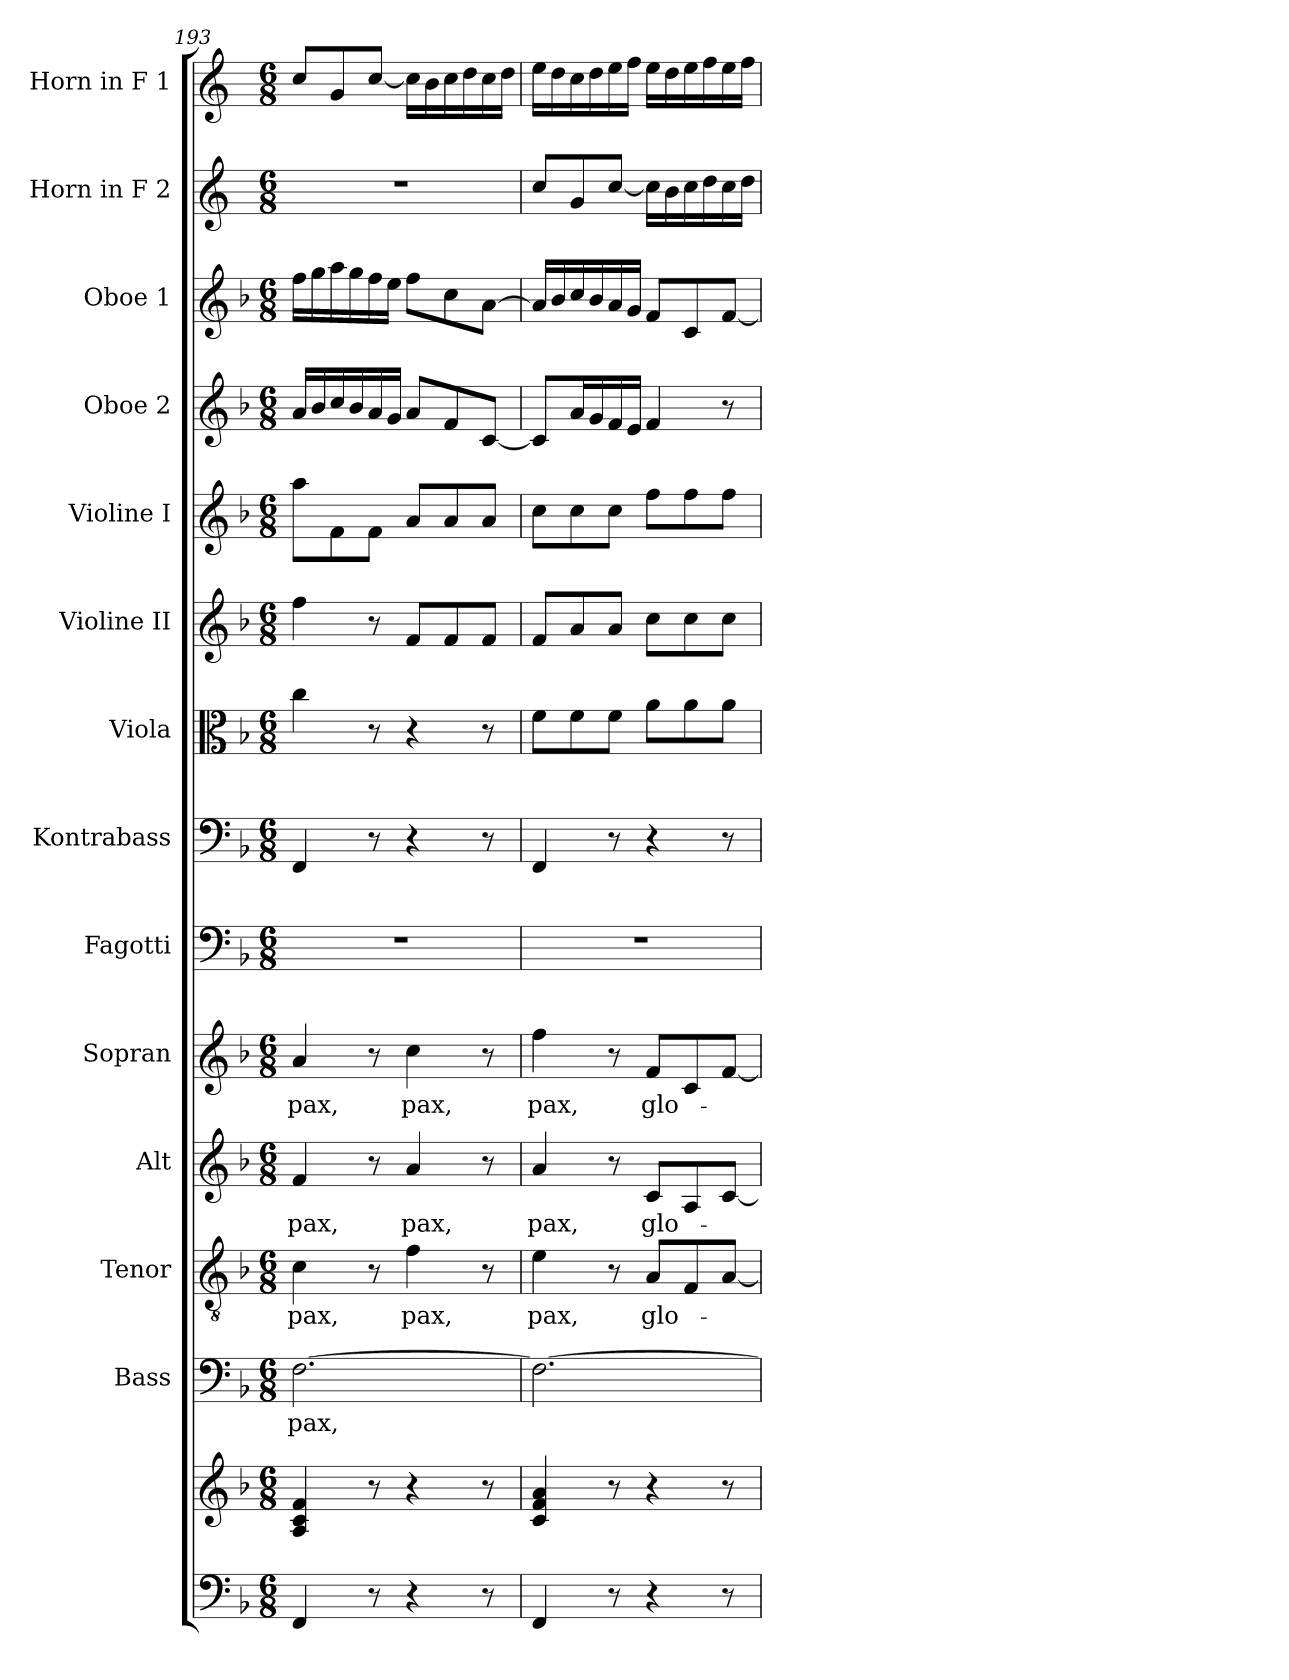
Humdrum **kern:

**kern	**kern	**kern	**text	**kern	**text	**kern	**text	**kern	**text	**kern	**kern	**kern	**kern	**kern	**kern	**kern	**kern	**kern
*part14	*part14	*part13	*part13	*part12	*part12	*part11	*part11	*part10	*part10	*part9	*part8	*part7	*part6	*part5	*part4	*part3	*part2	*part1
*staff15	*staff14	*staff13	*staff13	*staff12	*staff12	*staff11	*staff11	*staff10	*staff10	*staff9	*staff8	*staff7	*staff6	*staff5	*staff4	*staff3	*staff2	*staff1
*	*	*I"Bass	*	*I"Tenor	*	*I"Alt	*	*I"Sopran	*	*I"Fagotti	*I"Kontrabass	*I"Viola	*I"Violine II	*I"Violine I	*I"Oboe 2	*I"Oboe 1	*I"Horn in F 2	*I"Horn in F 1
*	*	*I'B.	*	*I'T.	*	*I'A.	*	*I'S.	*	*I'Fg.	*I'Kb.	*I'Vla.	*I'Vl. II	*I'Vl. I	*I'Ob. 2	*I'Ob. 1	*	*
*clefF4	*clefG2	*clefF4	*	*clefGv2	*	*clefG2	*	*clefG2	*	*clefF4	*clefF4	*clefC3	*clefG2	*clefG2	*clefG2	*clefG2	*clefG2	*clefG2
*	*	*	*	*	*	*	*	*	*	*	*ITrd7c12	*	*	*	*	*	*ITrd4c7	*ITrd4c7
*k[b-]	*k[b-]	*k[b-]	*	*k[b-]	*	*k[b-]	*	*k[b-]	*	*k[b-]	*k[b-]	*k[b-]	*k[b-]	*k[b-]	*k[b-]	*k[b-]	*k[b-]	*k[b-]
*F:	*F:	*F:	*	*F:	*	*F:	*	*F:	*	*F:	*F:	*F:	*F:	*F:	*F:	*F:	*F:	*F:
*M6/8	*M6/8	*M6/8	*	*M6/8	*	*M6/8	*	*M6/8	*	*M6/8	*M6/8	*M6/8	*M6/8	*M6/8	*M6/8	*M6/8	*M6/8	*M6/8
=193	=193	=193	=193	=193	=193	=193	=193	=193	=193	=193	=193	=193	=193	=193	=193	=193	=193	=193
!	!	!	!LO:LY:b	!	!LO:LY:b	!	!LO:LY:b	!	!LO:LY:b	!	!	!	!	!	!	!	!	!
4FF/	4A/ 4c/ 4f/	[2.F\	pax,	4c\	pax,	4f/	pax,	4a/	pax,	2.r	4FFF/	4cc\	4ff\	8aa\L	16a/LL	16ff\LL	2.r	8f/L
.	.	.	.	.	.	.	.	.	.	.	.	.	.	.	16b-/	16gg\	.	.
.	.	.	.	.	.	.	.	.	.	.	.	.	.	8f\	16cc/	16aa\	.	8c/
.	.	.	.	.	.	.	.	.	.	.	.	.	.	.	16b-/	16gg\	.	.
8r	8r	.	.	8r	.	8r	.	8r	.	.	8r	8r	8r	8f\J	16a/	16ff\	.	[8f/J
.	.	.	.	.	.	.	.	.	.	.	.	.	.	.	16g/JJ	16ee\JJ	.	.
!	!	!	!	!	!LO:LY:b	!	!LO:LY:b	!	!LO:LY:b	!	!	!	!	!	!	!	!	!
4r	4r	.	.	4f\	pax,	4a/	pax,	4cc\	pax,	.	4r	4r	8f/L	8a/L	8a/L	8ff\L	.	16f\LL]
.	.	.	.	.	.	.	.	.	.	.	.	.	.	.	.	.	.	16e\
.	.	.	.	.	.	.	.	.	.	.	.	.	8f/	8a/	8f/	8cc\	.	16f\
.	.	.	.	.	.	.	.	.	.	.	.	.	.	.	.	.	.	16g\
8r	8r	.	.	8r	.	8r	.	8r	.	.	8r	8r	8f/J	8a/J	[8c/J	[8a\J	.	16f\
.	.	.	.	.	.	.	.	.	.	.	.	.	.	.	.	.	.	16g\JJ
!!LO:PB:g=z
=194	=194	=194	=194	=194	=194	=194	=194	=194	=194	=194	=194	=194	=194	=194	=194	=194	=194	=194
!	!	!	!	!	!LO:LY:b	!	!LO:LY:b	!	!LO:LY:b	!	!	!	!	!	!	!	!	!
4FF/	4c/ 4f/ 4a/	2.F\_	.	4e\	pax,	4a/	pax,	4ff\	pax,	2.r	4FFF/	8f\L	8f/L	8cc\L	8c/L]	16a/LL]	8f/L	16a\LL
.	.	.	.	.	.	.	.	.	.	.	.	.	.	.	.	16b-/	.	16g\
.	.	.	.	.	.	.	.	.	.	.	.	8f\	8a/	8cc\	16a/L	16cc/	8c/	16f\
.	.	.	.	.	.	.	.	.	.	.	.	.	.	.	16g/	16b-/	.	16g\
8r	8r	.	.	8r	.	8r	.	8r	.	.	8r	8f\J	8a/J	8cc\J	16f/	16a/	[8f/J	16a\
.	.	.	.	.	.	.	.	.	.	.	.	.	.	.	16e/JJ	16g/JJ	.	16b-\JJ
!	!	!	!	!	!LO:LY:b	!	!LO:LY:b	!	!LO:LY:b	!	!	!	!	!	!	!	!	!
4r	4r	.	.	8A/L	glo-	8c/L	glo-	8f/L	glo-	.	4r	8a\L	8cc\L	8ff\L	4f/	8f/L	16f\LL]	16a\LL
.	.	.	.	.	.	.	.	.	.	.	.	.	.	.	.	.	16e\	16g\
.	.	.	.	8F/	.	8A/	.	8c/	.	.	.	8a\	8cc\	8ff\	.	8c/	16f\	16a\
.	.	.	.	.	.	.	.	.	.	.	.	.	.	.	.	.	16g\	16b-\
8r	8r	.	.	[8A/J	.	[8c/J	.	[8f/J	.	.	8r	8a\J	8cc\J	8ff\J	8r	[8f/J	16f\	16a\
.	.	.	.	.	.	.	.	.	.	.	.	.	.	.	.	.	16g\JJ	16b-\JJ
=	=	=	=	=	=	=	=	=	=	=	=	=	=	=	=	=	=	=
*-	*-	*-	*-	*-	*-	*-	*-	*-	*-	*-	*-	*-	*-	*-	*-	*-	*-	*-
